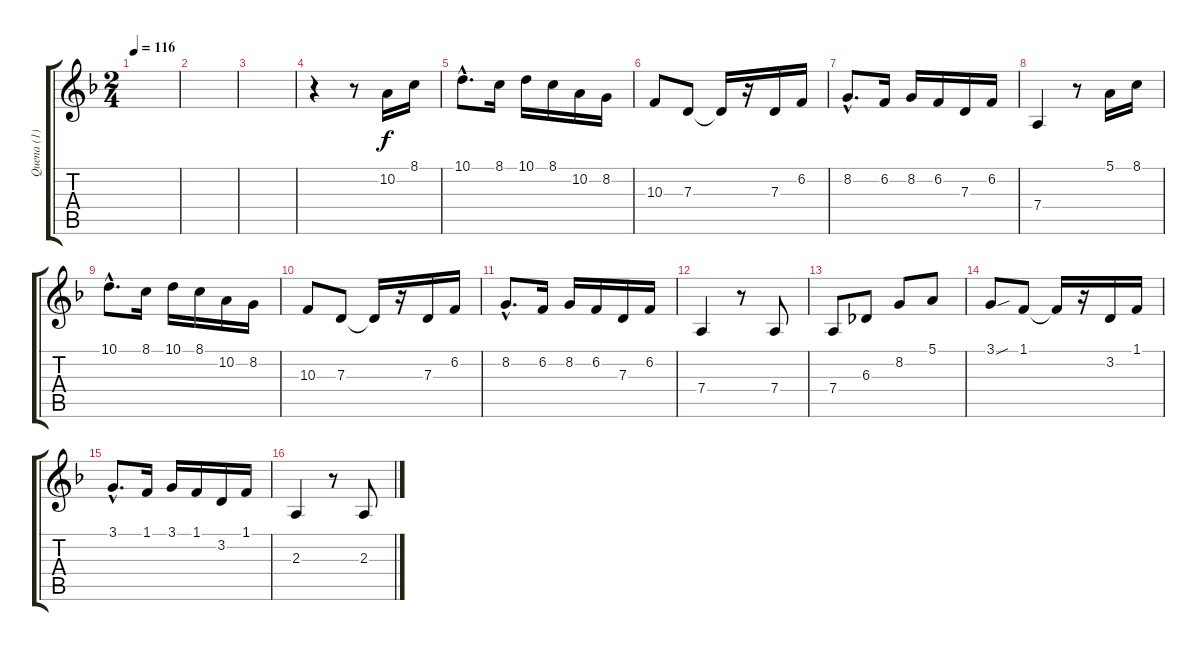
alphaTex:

\track ("Quena (1)" "Quena (1)") {instrument flute}
\staff {score tabs}
\tuning (E4 B3 G3 D3 A2 E2) {hide}
\ts (2 4)
\tempo 116
\clef g2
\ks dminor
|
|
|
r.4 r.8 10.2.16 8.1.16 |
10.1{hac}.8{d} 8.1.16 10.1.16 8.1.16 10.2.16 8.2.16 |
10.3.8 7.3.8 7.3{t}.16 r.16 7.3.16 6.2.16 |
8.2{hac}.8{d} 6.2.16 8.2.16 6.2.16 7.3.16 6.2.16 |
7.4.4 r.8 5.1.16 8.1.16 |
10.1{hac}.8{d} 8.1.16 10.1.16 8.1.16 10.2.16 8.2.16 |
10.3.8 7.3.8 7.3{t}.16 r.16 7.3.16 6.2.16 |
8.2{hac}.8{d} 6.2.16 8.2.16 6.2.16 7.3.16 6.2.16 |
7.4.4 r.8 7.4.8 |
7.4.8 6.3.8 8.2.8 5.1.8 |
3.1{sou}.8 1.1.8 1.1{t}.16 r.16 3.2.16 1.1.16 |
3.1{hac}.8{d} 1.1.16 3.1.16 1.1.16 3.2.16 1.1.16 |
2.3.4 r.8 2.3.8
